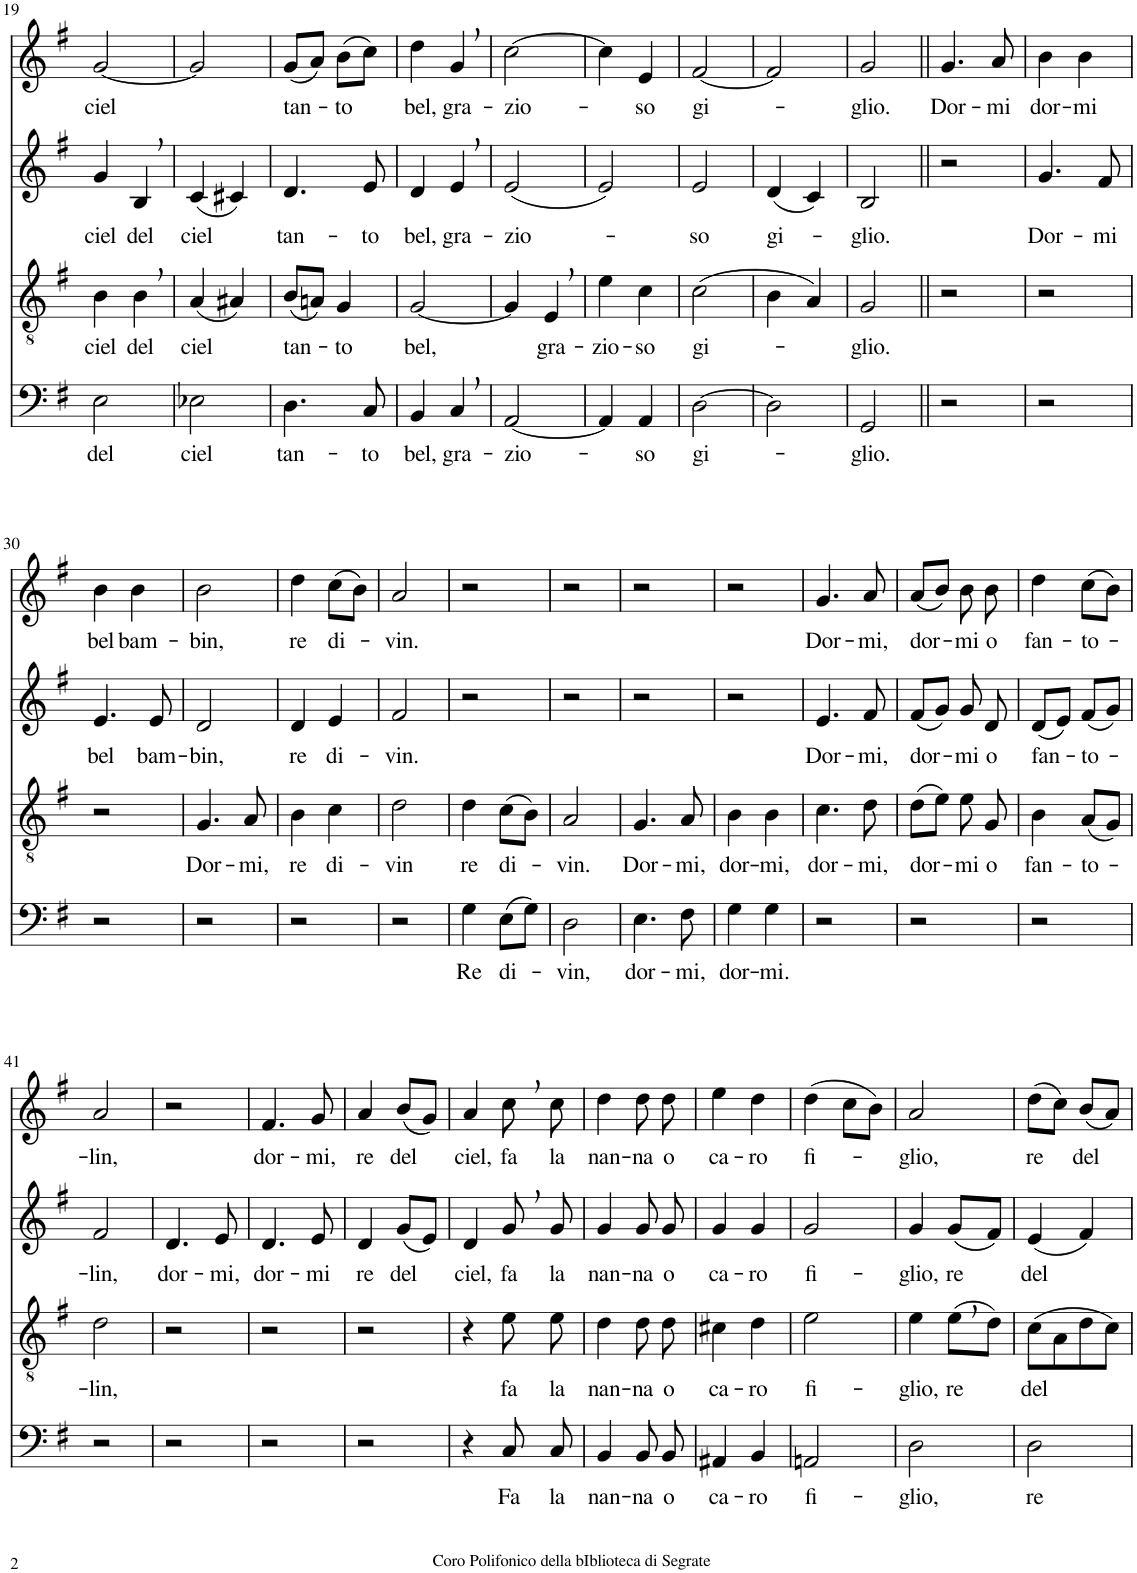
**kern	**text	**kern	**text	**kern	**text	**kern	**text
*part4	*part4	*part3	*part3	*part2	*part2	*part1	*part1
*staff4	*staff4	*staff3	*staff3	*staff2	*staff2	*staff1	*staff1
*I"Bassi	*	*I"Tenori	*	*I"Contralti	*	*I"Soprani	*
!!LO:PB:g=z
*clefF4	*	*clefGv2	*	*clefG2	*	*clefG2	*
*k[f#]	*	*k[f#]	*	*k[f#]	*	*k[f#]	*
*G:	*	*G:	*	*G:	*	*G:	*
*M2/4	*	*M2/4	*	*M2/4	*	*M2/4	*
=19	=19	=19	=19	=19	=19	=19	=19
!	!LO:LY:b	!	!LO:LY:b	!	!LO:LY:b	!	!LO:LY:b
2E\	del	4B\	ciel	4g/	ciel	[2g/	ciel
!	!	!	!LO:LY:b	!	!LO:LY:b	!	!
.	.	4B,\	del	4B,/	del	.	.
=20	=20	=20	=20	=20	=20	=20	=20
!	!LO:LY:b	!	!LO:LY:b	!	!LO:LY:b	!	!
2E-X\	ciel	(4A/	ciel	(4c/	ciel	2g/]	.
.	.	4A#X/)	.	4c#X/)	.	.	.
=21	=21	=21	=21	=21	=21	=21	=21
!	!LO:LY:b	!	!LO:LY:b	!	!LO:LY:b	!	!LO:LY:b
4.D\	tan-	(8B/L	tan-	4.d/	tan-	(8g/L	tan-
.	.	8An/J)	.	.	.	8a/J)	.
!	!	!	!LO:LY:b	!	!	!	!LO:LY:b
.	.	4G/	-to	.	.	(8b\L	-to
!	!LO:LY:b	!	!	!	!LO:LY:b	!	!
8C/	-to	.	.	8e/	-to	8cc\J)	.
=22	=22	=22	=22	=22	=22	=22	=22
!	!LO:LY:b	!	!LO:LY:b	!	!LO:LY:b	!	!LO:LY:b
4BB/	bel,	[2G/	bel,	4d/	bel,	4dd\	bel,
!	!LO:LY:b	!	!	!	!LO:LY:b	!	!LO:LY:b
4C,/	gra-	.	.	4e,/	gra-	4g,/	gra-
=23	=23	=23	=23	=23	=23	=23	=23
!	!LO:LY:b	!	!	!	!LO:LY:b	!	!LO:LY:b
[2AA/	-zio-	4G/]	.	(2e/	-zio-	[2cc\	-zio-
!	!	!	!LO:LY:b	!	!	!	!
.	.	4E,/	gra-	.	.	.	.
=24	=24	=24	=24	=24	=24	=24	=24
!	!	!	!LO:LY:b	!	!	!	!
4AA/]	.	4e\	-zio-	2e/)	.	4cc\]	.
!	!LO:LY:b	!	!LO:LY:b	!	!	!	!LO:LY:b
4AA/	-so	4c\	-so	.	.	4e/	-so
=25	=25	=25	=25	=25	=25	=25	=25
!	!LO:LY:b	!	!LO:LY:b	!	!LO:LY:b	!	!LO:LY:b
[2D\	gi-	(2c\	gi-	2e/	-so	[2f#/	gi-
=26	=26	=26	=26	=26	=26	=26	=26
!	!	!	!	!	!LO:LY:b	!	!
2D\]	.	4B\	.	(4d/	gi-	2f#/]	.
.	.	4A/)	.	4c/)	.	.	.
=27	=27	=27	=27	=27	=27	=27	=27
!	!LO:LY:b	!	!LO:LY:b	!	!LO:LY:b	!	!LO:LY:b
2GG/	-glio.	2G/	-glio.	2B/	-glio.	2g/	-glio.
=28||	=28||	=28||	=28||	=28||	=28||	=28||	=28||
!	!	!	!	!	!	!	!LO:LY:b
2r	.	2r	.	2r	.	4.g/	Dor-
!	!	!	!	!	!	!	!LO:LY:b
.	.	.	.	.	.	8a/	-mi
=29	=29	=29	=29	=29	=29	=29	=29
!	!	!	!	!	!LO:LY:b	!	!LO:LY:b
2r	.	2r	.	4.g/	Dor-	4b\	dor-
!	!	!	!	!	!	!	!LO:LY:b
.	.	.	.	.	.	4b\	-mi
!	!	!	!	!	!LO:LY:b	!	!
.	.	.	.	8f#/	-mi	.	.
!!LO:LB:g=z
=30	=30	=30	=30	=30	=30	=30	=30
!	!	!	!	!	!LO:LY:b	!	!LO:LY:b
2r	.	2r	.	4.e/	bel	4b\	bel
!	!	!	!	!	!	!	!LO:LY:b
.	.	.	.	.	.	4b\	bam-
!	!	!	!	!	!LO:LY:b	!	!
.	.	.	.	8e/	bam-	.	.
=31	=31	=31	=31	=31	=31	=31	=31
!	!	!	!LO:LY:b	!	!LO:LY:b	!	!LO:LY:b
2r	.	4.G/	Dor-	2d/	-bin,	2b\	-bin,
!	!	!	!LO:LY:b	!	!	!	!
.	.	8A/	-mi,	.	.	.	.
=32	=32	=32	=32	=32	=32	=32	=32
!	!	!	!LO:LY:b	!	!LO:LY:b	!	!LO:LY:b
2r	.	4B\	re	4d/	re	4dd\	re
!	!	!	!LO:LY:b	!	!LO:LY:b	!	!LO:LY:b
.	.	4c\	di-	4e/	di-	(8cc\L	di-
.	.	.	.	.	.	8b\J)	.
=33	=33	=33	=33	=33	=33	=33	=33
!	!	!	!LO:LY:b	!	!LO:LY:b	!	!LO:LY:b
2r	.	2d\	-vin	2f#/	-vin.	2a/	-vin.
=34	=34	=34	=34	=34	=34	=34	=34
!	!LO:LY:b	!	!LO:LY:b	!	!	!	!
4G\	Re	4d\	re	2r	.	2r	.
!	!LO:LY:b	!	!LO:LY:b	!	!	!	!
(8E\L	di-	(8c\L	di-	.	.	.	.
8G\J)	.	8B\J)	.	.	.	.	.
=35	=35	=35	=35	=35	=35	=35	=35
!	!LO:LY:b	!	!LO:LY:b	!	!	!	!
2D\	-vin,	2A/	-vin.	2r	.	2r	.
=36	=36	=36	=36	=36	=36	=36	=36
!	!LO:LY:b	!	!LO:LY:b	!	!	!	!
4.E\	dor-	4.G/	Dor-	2r	.	2r	.
!	!LO:LY:b	!	!LO:LY:b	!	!	!	!
8F#\	-mi,	8A/	-mi,	.	.	.	.
=37	=37	=37	=37	=37	=37	=37	=37
!	!LO:LY:b	!	!LO:LY:b	!	!	!	!
4G\	dor-	4B\	dor-	2r	.	2r	.
!	!LO:LY:b	!	!LO:LY:b	!	!	!	!
4G\	-mi.	4B\	-mi,	.	.	.	.
=38	=38	=38	=38	=38	=38	=38	=38
!	!	!	!LO:LY:b	!	!LO:LY:b	!	!LO:LY:b
2r	.	4.c\	dor-	4.e/	Dor-	4.g/	Dor-
!	!	!	!LO:LY:b	!	!LO:LY:b	!	!LO:LY:b
.	.	8d\	-mi,	8f#/	-mi,	8a/	-mi,
=39	=39	=39	=39	=39	=39	=39	=39
!	!	!	!LO:LY:b	!	!LO:LY:b	!	!LO:LY:b
2r	.	(8d\L	dor-	(8f#/L	dor-	(8a/L	dor-
.	.	8e\J)	.	8g/J)	.	8b/J)	.
!	!	!	!LO:LY:b	!	!LO:LY:b	!	!LO:LY:b
.	.	8e\	-mi	8g/	-mi	8b\	-mi
!	!	!	!LO:LY:b	!	!LO:LY:b	!	!LO:LY:b
.	.	8G/	o	8d/	o	8b\	o
=40	=40	=40	=40	=40	=40	=40	=40
!	!	!	!LO:LY:b	!	!LO:LY:b	!	!LO:LY:b
2r	.	4B\	fan-	(8d/L	fan-	4dd\	fan-
.	.	.	.	8e/J)	.	.	.
!	!	!	!LO:LY:b	!	!LO:LY:b	!	!LO:LY:b
.	.	(8A/L	-to-	(8f#/L	-to-	(8cc\L	-to-
.	.	8G/J)	.	8g/J)	.	8b\J)	.
!!LO:LB:g=z
=41	=41	=41	=41	=41	=41	=41	=41
!	!	!	!LO:LY:b	!	!LO:LY:b	!	!LO:LY:b
2r	.	2d\	-lin,	2f#/	-lin,	2a/	-lin,
=42	=42	=42	=42	=42	=42	=42	=42
!	!	!	!	!	!LO:LY:b	!	!
2r	.	2r	.	4.d/	dor-	2r	.
!	!	!	!	!	!LO:LY:b	!	!
.	.	.	.	8e/	-mi,	.	.
=43	=43	=43	=43	=43	=43	=43	=43
!	!	!	!	!	!LO:LY:b	!	!LO:LY:b
2r	.	2r	.	4.d/	dor-	4.f#/	dor-
!	!	!	!	!	!LO:LY:b	!	!LO:LY:b
.	.	.	.	8e/	-mi	8g/	-mi,
=44	=44	=44	=44	=44	=44	=44	=44
!	!	!	!	!	!LO:LY:b	!	!LO:LY:b
2r	.	2r	.	4d/	re	4a/	re
!	!	!	!	!	!LO:LY:b	!	!LO:LY:b
.	.	.	.	(8g/L	del	(8b/L	del
.	.	.	.	8e/J)	.	8g/J)	.
=45	=45	=45	=45	=45	=45	=45	=45
!	!	!	!	!	!LO:LY:b	!	!LO:LY:b
4r	.	4r	.	4d/	ciel,	4a/	ciel,
!	!LO:LY:b	!	!LO:LY:b	!	!LO:LY:b	!	!LO:LY:b
8C/	Fa	8e\	fa	8g,/	fa	8cc,\	fa
!	!LO:LY:b	!	!LO:LY:b	!	!LO:LY:b	!	!LO:LY:b
8C/	la	8e\	la	8g/	la	8cc\	la
=46	=46	=46	=46	=46	=46	=46	=46
!	!LO:LY:b	!	!LO:LY:b	!	!LO:LY:b	!	!LO:LY:b
4BB/	nan-	4d\	nan-	4g/	nan-	4dd\	nan-
!	!LO:LY:b	!	!LO:LY:b	!	!LO:LY:b	!	!LO:LY:b
8BB/	-na	8d\	-na	8g/	-na	8dd\	-na
!	!LO:LY:b	!	!LO:LY:b	!	!LO:LY:b	!	!LO:LY:b
8BB/	o	8d\	o	8g/	o	8dd\	o
=47	=47	=47	=47	=47	=47	=47	=47
!	!LO:LY:b	!	!LO:LY:b	!	!LO:LY:b	!	!LO:LY:b
4AA#X/	ca-	4c#X\	ca-	4g/	ca-	4ee\	ca-
!	!LO:LY:b	!	!LO:LY:b	!	!LO:LY:b	!	!LO:LY:b
4BB/	-ro	4d\	-ro	4g/	-ro	4dd\	-ro
=48	=48	=48	=48	=48	=48	=48	=48
!	!LO:LY:b	!	!LO:LY:b	!	!LO:LY:b	!	!LO:LY:b
2AAn/	fi-	2e\	fi-	2g/	fi-	(4dd\	fi-
.	.	.	.	.	.	8cc\L	.
.	.	.	.	.	.	8b\J)	.
=49	=49	=49	=49	=49	=49	=49	=49
!	!LO:LY:b	!	!LO:LY:b	!	!LO:LY:b	!	!LO:LY:b
2D\	-glio,	4e\	-glio,	4g/	-glio,	2a/	-glio,
!	!	!	!LO:LY:b	!	!LO:LY:b	!	!
.	.	(8e,\L	re	(8g/L	re	.	.
.	.	8d\J)	.	8f#/J)	.	.	.
=50	=50	=50	=50	=50	=50	=50	=50
!	!LO:LY:b	!	!LO:LY:b	!	!LO:LY:b	!	!LO:LY:b
2D\	re	(8c\L	del	(4e/	del	(8dd\L	re
.	.	8A\	.	.	.	8cc\J)	.
!	!	!	!	!	!	!	!LO:LY:b
.	.	8d\	.	4f#/)	.	(8b/L	del
.	.	8c\J)	.	.	.	8a/J)	.
=	=	=	=	=	=	=	=
*-	*-	*-	*-	*-	*-	*-	*-
